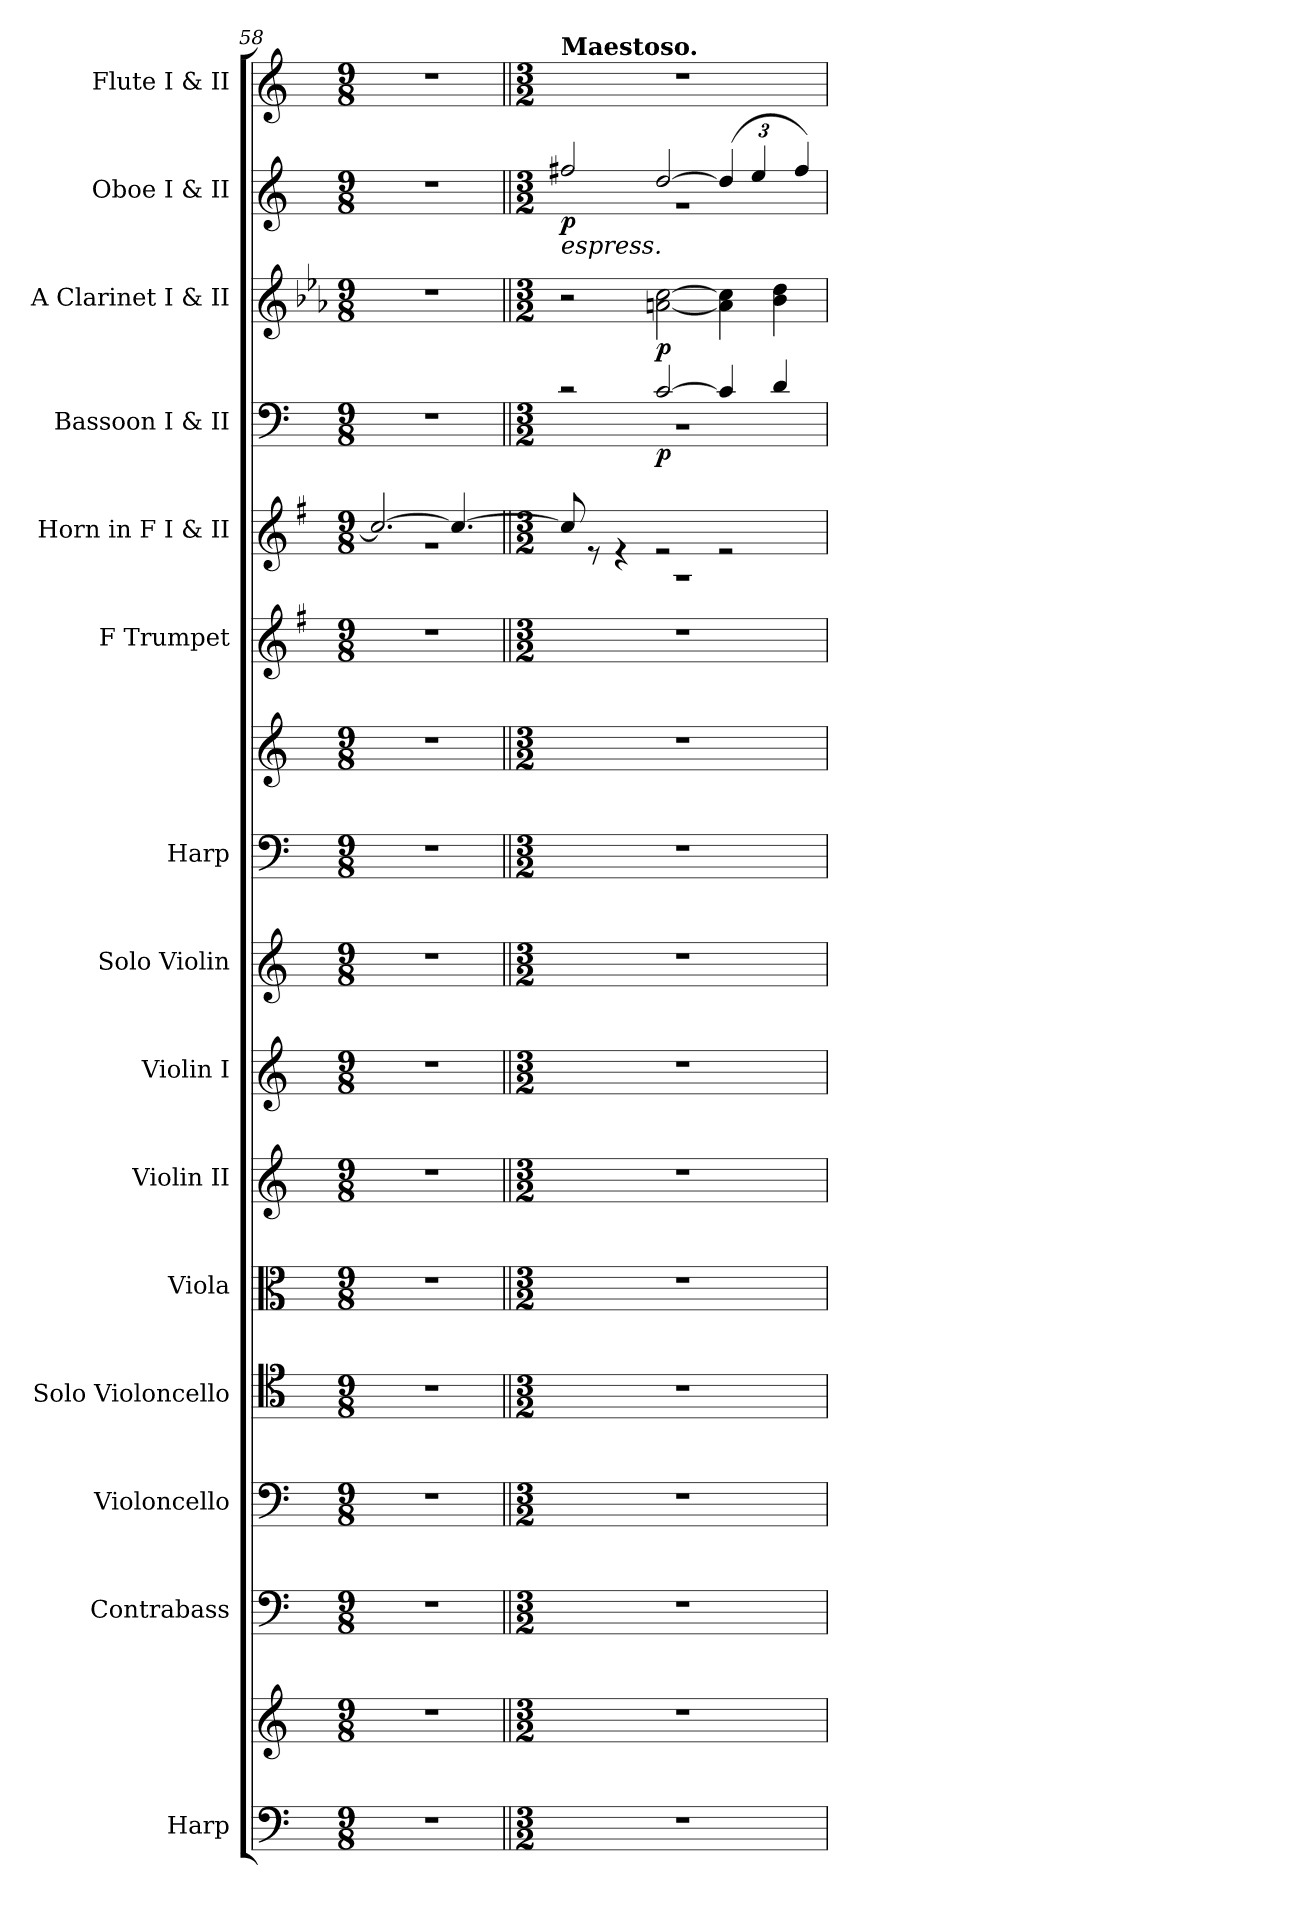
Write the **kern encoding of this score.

**kern	**kern	**kern	**kern	**kern	**kern	**kern	**kern	**kern	**kern	**kern	**kern	**kern	**kern	**dynam	**kern	**dynam	**kern	**dynam	**kern
*part15	*part15	*part14	*part13	*part12	*part11	*part10	*part9	*part8	*part7	*part7	*part6	*part5	*part4	*part4	*part3	*part3	*part2	*part2	*part1
*staff17	*staff16	*staff15	*staff14	*staff13	*staff12	*staff11	*staff10	*staff9	*staff8	*staff7	*staff6	*staff5	*staff4	*staff4	*staff3	*staff3	*staff2	*staff2	*staff1
*I"Harp	*	*I"Contrabass	*I"Violoncello	*I"Solo Violoncello	*I"Viola	*I"Violin II	*I"Violin I	*I"Solo Violin	*I"Harp	*	*I"F Trumpet	*I"Horn in F I &amp; II	*I"Bassoon I &amp; II	*	*I"A Clarinet I &amp; II	*	*I"Oboe I &amp; II	*	*I"Flute I &amp; II
*I'Hrp.	*	*I'Cb.	*I'Vc.	*I'Vc.	*I'Vla.	*I'Vln.	*I'Vln.	*I'Vln.	*I'Hrp.	*	*I'F Tpt.	*	*I'Bsn.	*	*I'A Cl.	*	*I'Ob.	*	*I'Fl.
*clefF4	*clefG2	*clefF4	*clefF4	*clefC4	*clefC3	*clefG2	*clefG2	*clefG2	*clefF4	*clefG2	*clefG2	*clefG2	*clefF4	*	*clefG2	*	*clefG2	*	*clefG2
*	*	*ITrd7c12	*	*	*	*	*	*	*	*	*ITrd-3c-5	*ITrd4c7	*	*	*ITrd2c3	*	*	*	*
*k[]	*k[]	*k[]	*k[]	*k[]	*k[]	*k[]	*k[]	*k[]	*k[]	*k[]	*k[]	*k[]	*k[]	*	*k[]	*	*k[]	*	*k[]
*M9/8	*M9/8	*M9/8	*M9/8	*M9/8	*M9/8	*M9/8	*M9/8	*M9/8	*M9/8	*M9/8	*M9/8	*M9/8	*M9/8	*	*M9/8	*	*M9/8	*	*M9/8
*MM90	*MM90	*MM90	*MM90	*MM90	*MM90	*MM90	*MM90	*MM90	*MM90	*MM90	*MM90	*MM90	*MM90	*	*MM90	*	*MM90	*	*MM90
=58	=58	=58	=58	=58	=58	=58	=58	=58	=58	=58	=58	=58	=58	=58	=58	=58	=58	=58	=58
*	*	*	*	*	*	*	*	*	*	*	*	*^	*	*	*	*	*	*	*
8%9r	8%9r	8%9r	8%9r	8%9r	8%9r	8%9r	8%9r	8%9r	8%9r	8%9r	8%9r	2.f#/_	8%9r	8%9r	.	8%9r	.	8%9r	.	8%9r
.	.	.	.	.	.	.	.	.	.	.	.	4.f#/_	.	.	.	.	.	.	.	.
=59||	=59||	=59||	=59||	=59||	=59||	=59||	=59||	=59||	=59||	=59||	=59||	=59||	=59||	=59||	=59||	=59||	=59||	=59||	=59||	=59||
*M3/2	*M3/2	*M3/2	*M3/2	*M3/2	*M3/2	*M3/2	*M3/2	*M3/2	*M3/2	*M3/2	*M3/2	*M3/2	*	*M3/2	*	*M3/2	*	*M3/2	*	*M3/2
*	*	*	*	*	*	*	*	*	*	*	*	*	*	*	*	*	*	*	*	*MM84
*	*	*	*	*	*	*	*	*	*	*	*	*	*	*^	*	*	*	*^	*	*
!	!	!	!	!	!	!	!	!	!	!	!	!	!	!	!	!	!	!	!	!	!	!LO:TX:a:B:t=Maestoso.
!	!	!	!	!	!	!	!	!	!	!	!	!	!	!	!	!	!	!	!LO:TX:b:i:t=espress.	!	!	!
!	!	!	!	!	!	!	!	!	!	!	!	!	!	!	!	!	!	!	!	!	!LO:DY:b	!
1.r	1.r	1.r	1.r	1.r	1.r	1.r	1.r	1.r	1.r	1.r	1.r	8f#/]	1.r	2r	1.r	.	2r	.	2ff#X/	1.r	p	1.r
.	.	.	.	.	.	.	.	.	.	.	.	8re	.	.	.	.	.	.	.	.	.	.
.	.	.	.	.	.	.	.	.	.	.	.	4re	.	.	.	.	.	.	.	.	.	.
!	!	!	!	!	!	!	!	!	!	!	!	!	!	!	!	!LO:DY:b	!	!LO:DY:b	!	!	!	!
.	.	.	.	.	.	.	.	.	.	.	.	2re	.	[2c/	.	p	[2f#X\ [2a\	p	[2dd/	.	.	.
*	*	*	*	*	*	*	*	*	*	*	*	*	*	*	*	*	*	*	*Xbrackettup	*	*	*
.	.	.	.	.	.	.	.	.	.	.	.	2re	.	4c/]	.	.	4f#\] 4a\]	.	(>6dd/]	.	.	.
.	.	.	.	.	.	.	.	.	.	.	.	.	.	.	.	.	.	.	6ee/	.	.	.
.	.	.	.	.	.	.	.	.	.	.	.	.	.	4d/	.	.	4g\ 4b\	.	.	.	.	.
.	.	.	.	.	.	.	.	.	.	.	.	.	.	.	.	.	.	.	6ff#/)	.	.	.
*	*	*	*	*	*	*	*	*	*	*	*	*v	*v	*	*	*	*	*	*v	*v	*	*
*	*	*	*	*	*	*	*	*	*	*	*	*	*v	*v	*	*	*	*	*	*
=	=	=	=	=	=	=	=	=	=	=	=	=	=	=	=	=	=	=	=
*-	*-	*-	*-	*-	*-	*-	*-	*-	*-	*-	*-	*-	*-	*-	*-	*-	*-	*-	*-
